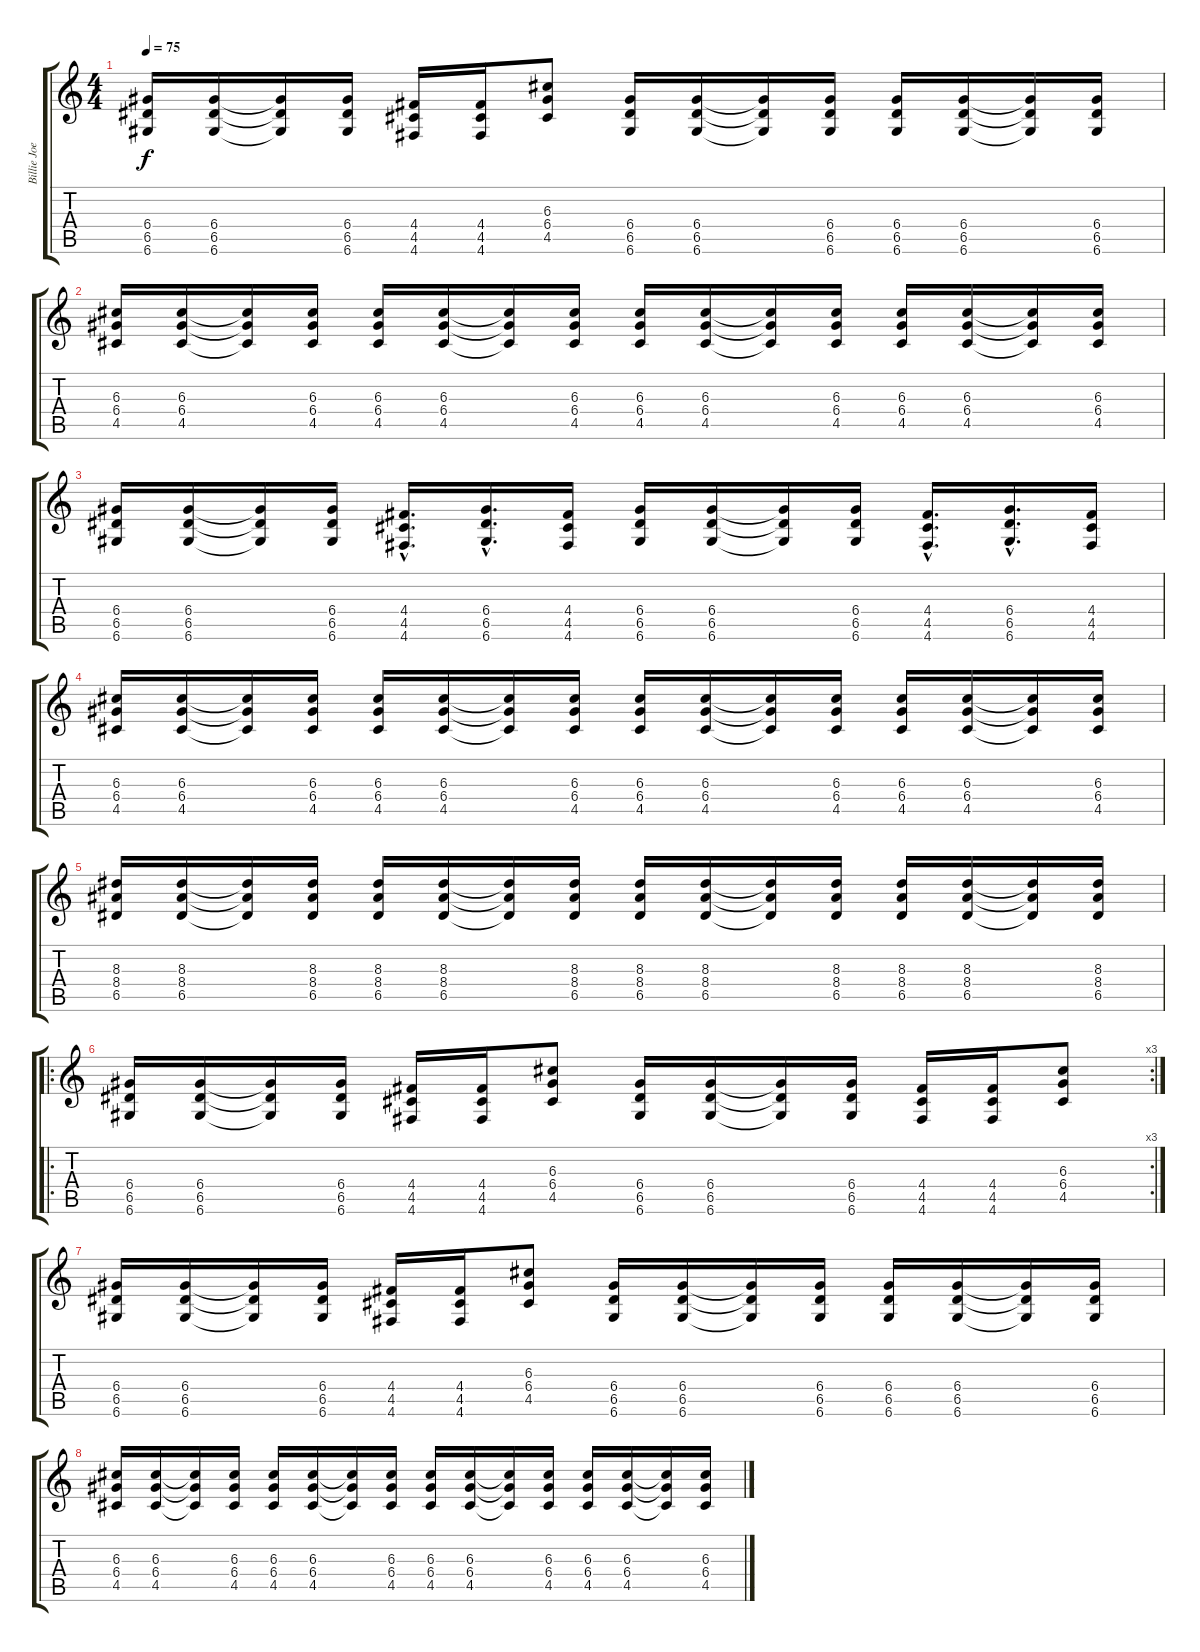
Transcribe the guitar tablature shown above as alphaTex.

\track ("Billie Joe 2" "Billie Joe") {instrument distortionguitar}
\staff {score tabs}
\tuning (E4 B3 G3 D3 A2 D2) {hide}
\ts (4 4)
\tempo 75
\clef g2
\ks c
(6.4 6.5 6.6).16{dy f} (6.4 6.5 6.6).16 (6.4{t} 6.5{t} 6.6{t}).16 (6.4 6.5 6.6).16 (4.4 4.5 4.6).16 (4.4 4.5 4.6).16 (6.3 6.4 4.5).8 (6.4 6.5 6.6).16 (6.4 6.5 6.6).16 (6.4{t} 6.5{t} 6.6{t}).16 (6.4 6.5 6.6).16 (6.4 6.5 6.6).16 (6.4 6.5 6.6).16 (6.4{t} 6.5{t} 6.6{t}).16 (6.4 6.5 6.6).16 |
(6.3 6.4 4.5).16 (6.3 6.4 4.5).16 (6.3{t} 6.4{t} 4.5{t}).16 (6.3 6.4 4.5).16 (6.3 6.4 4.5).16 (6.3 6.4 4.5).16 (6.3{t} 6.4{t} 4.5{t}).16 (6.3 6.4 4.5).16 (6.3 6.4 4.5).16 (6.3 6.4 4.5).16 (6.3{t} 6.4{t} 4.5{t}).16 (6.3 6.4 4.5).16 (6.3 6.4 4.5).16 (6.3 6.4 4.5).16 (6.3{t} 6.4{t} 4.5{t}).16 (6.3 6.4 4.5).16 |
(6.4 6.5 6.6).16 (6.4 6.5 6.6).16 (6.4{t} 6.5{t} 6.6{t}).16 (6.4 6.5 6.6).16 (4.4{hac} 4.5{hac} 4.6{hac}).16{d} (6.4{hac} 6.5{hac} 6.6{hac}).16{d} (4.4 4.5 4.6).16 (6.4 6.5 6.6).16 (6.4 6.5 6.6).16 (6.4{t} 6.5{t} 6.6{t}).16 (6.4 6.5 6.6).16 (4.4{hac} 4.5{hac} 4.6{hac}).16{d} (6.4{hac} 6.5{hac} 6.6{hac}).16{d} (4.4 4.5 4.6).16 |
(6.3 6.4 4.5).16 (6.3 6.4 4.5).16 (6.3{t} 6.4{t} 4.5{t}).16 (6.3 6.4 4.5).16 (6.3 6.4 4.5).16 (6.3 6.4 4.5).16 (6.3{t} 6.4{t} 4.5{t}).16 (6.3 6.4 4.5).16 (6.3 6.4 4.5).16 (6.3 6.4 4.5).16 (6.3{t} 6.4{t} 4.5{t}).16 (6.3 6.4 4.5).16 (6.3 6.4 4.5).16 (6.3 6.4 4.5).16 (6.3{t} 6.4{t} 4.5{t}).16 (6.3 6.4 4.5).16 |
(8.3 8.4 6.5).16 (8.3 8.4 6.5).16 (8.3{t} 8.4{t} 6.5{t}).16 (8.3 8.4 6.5).16 (8.3 8.4 6.5).16 (8.3 8.4 6.5).16 (8.3{t} 8.4{t} 6.5{t}).16 (8.3 8.4 6.5).16 (8.3 8.4 6.5).16 (8.3 8.4 6.5).16 (8.3{t} 8.4{t} 6.5{t}).16 (8.3 8.4 6.5).16 (8.3 8.4 6.5).16 (8.3 8.4 6.5).16 (8.3{t} 8.4{t} 6.5{t}).16 (8.3 8.4 6.5).16 |
\ro
\rc 3
(6.4 6.5 6.6).16 (6.4 6.5 6.6).16 (6.4{t} 6.5{t} 6.6{t}).16 (6.4 6.5 6.6).16 (4.4 4.5 4.6).16 (4.4 4.5 4.6).16 (6.3 6.4 4.5).8 (6.4 6.5 6.6).16 (6.4 6.5 6.6).16 (6.4{t} 6.5{t} 6.6{t}).16 (6.4 6.5 6.6).16 (4.4 4.5 4.6).16 (4.4 4.5 4.6).16 (6.3 6.4 4.5).8 |
(6.4 6.5 6.6).16 (6.4 6.5 6.6).16 (6.4{t} 6.5{t} 6.6{t}).16 (6.4 6.5 6.6).16 (4.4 4.5 4.6).16 (4.4 4.5 4.6).16 (6.3 6.4 4.5).8 (6.4 6.5 6.6).16 (6.4 6.5 6.6).16 (6.4{t} 6.5{t} 6.6{t}).16 (6.4 6.5 6.6).16 (6.4 6.5 6.6).16 (6.4 6.5 6.6).16 (6.4{t} 6.5{t} 6.6{t}).16 (6.4 6.5 6.6).16 |
(6.3 6.4 4.5).16 (6.3 6.4 4.5).16 (6.3{t} 6.4{t} 4.5{t}).16 (6.3 6.4 4.5).16 (6.3 6.4 4.5).16 (6.3 6.4 4.5).16 (6.3{t} 6.4{t} 4.5{t}).16 (6.3 6.4 4.5).16 (6.3 6.4 4.5).16 (6.3 6.4 4.5).16 (6.3{t} 6.4{t} 4.5{t}).16 (6.3 6.4 4.5).16 (6.3 6.4 4.5).16 (6.3 6.4 4.5).16 (6.3{t} 6.4{t} 4.5{t}).16 (6.3 6.4 4.5).16
